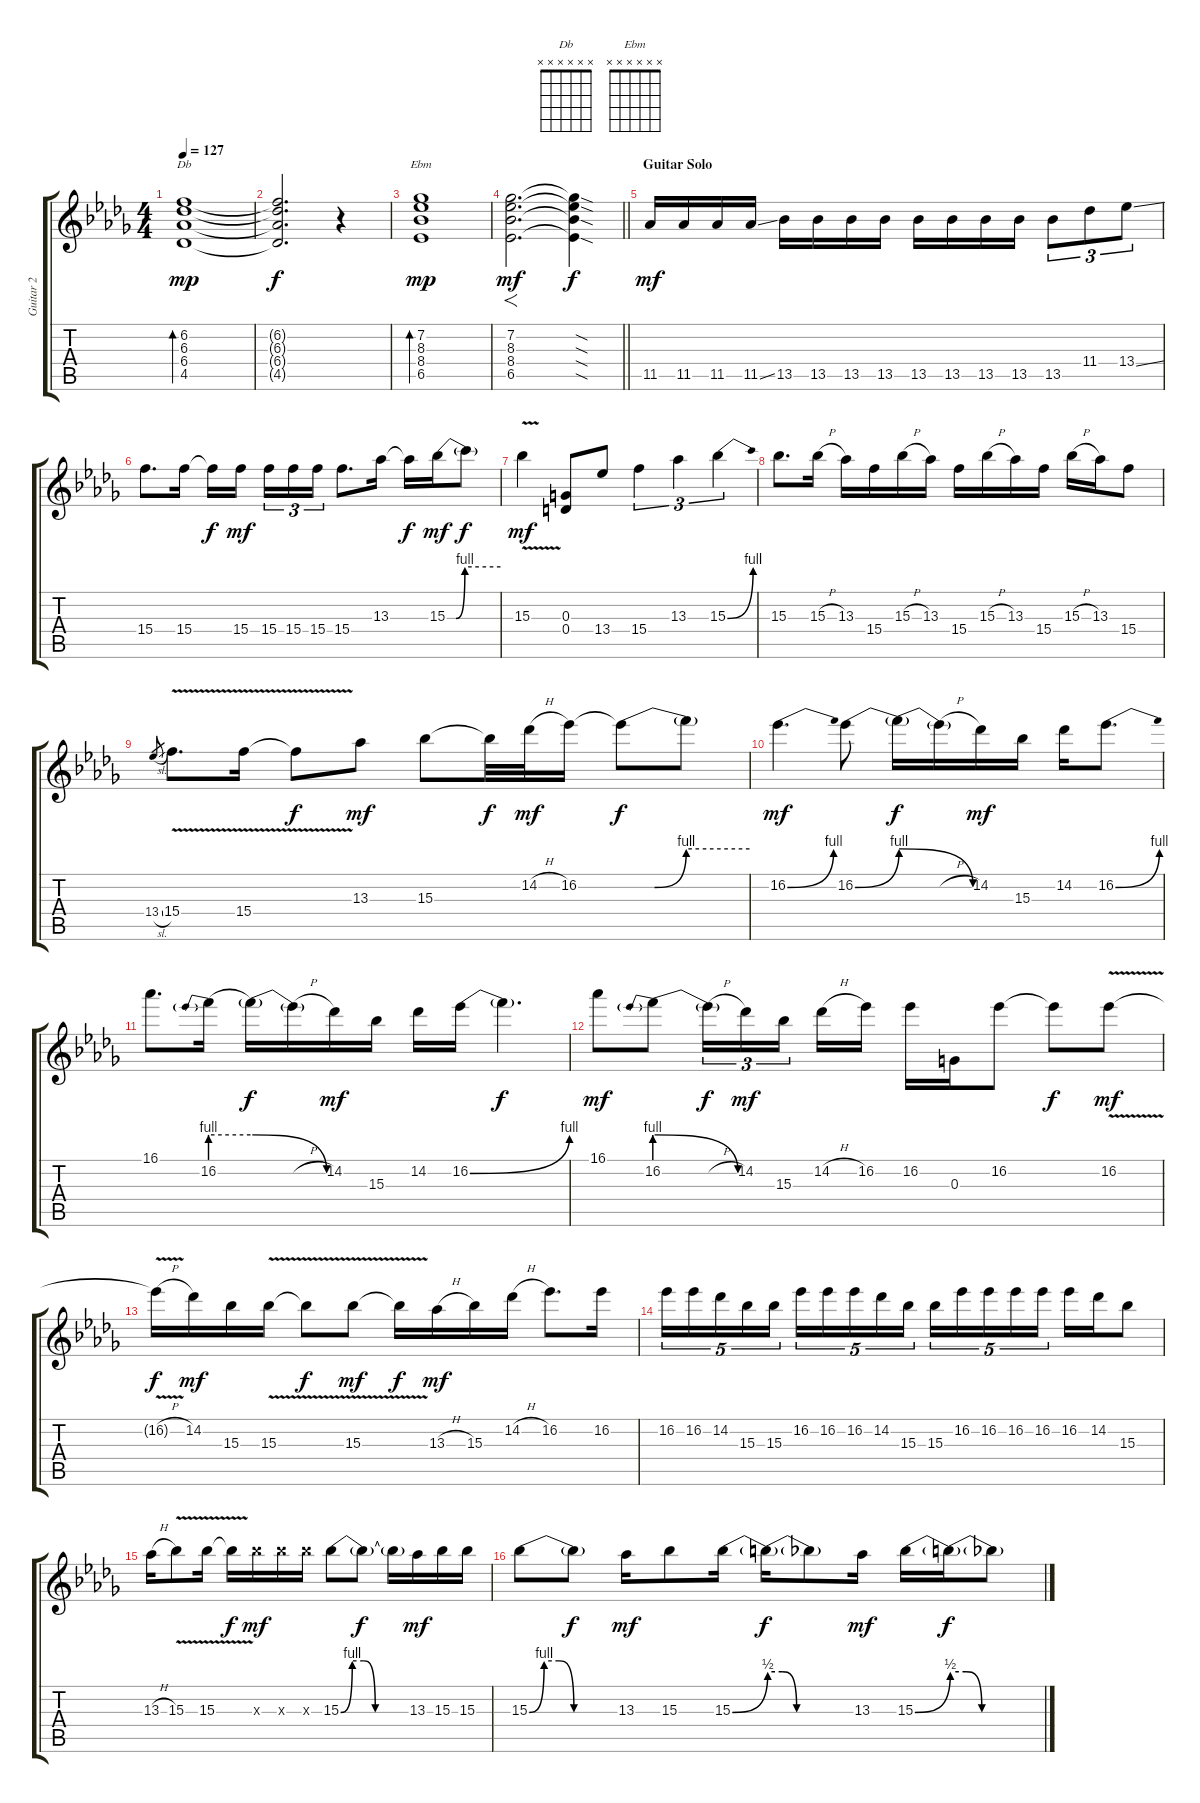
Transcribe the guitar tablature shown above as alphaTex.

\track ("Guitar 2" "Guitar 2") {instrument distortionguitar}
\staff {score tabs}
\tuning (E4 B3 G3 D3 A2 E2) {hide}
\chord ("Db" x x x x x x)
\chord ("Ebm" x x x x x x)
\ts (4 4)
\tempo 127
\clef g2
\ks bbminor
(6.2 6.3 6.4 4.5).1{bd 240 ch "Db" dy mp} |
(6.2{t} 6.3{t} 6.4{t} 4.5{t}).2{d dy f} r.4 |
(7.2 8.3 8.4 6.5).1{bd 240 ch "Ebm" dy mp} |
\barLineRight lightlight
(7.2 8.3 8.4 6.5).2{f d dy mf} (7.2{sod t} 8.3{sod t} 8.4{sod t} 6.5{sod t}).4{dy f} |
\section ("" "Guitar Solo")
11.5.16{dy mf} 11.5.16 11.5.16 11.5{ss}.16 13.5.16 13.5.16 13.5.16 13.5.16 13.5.16 13.5.16 13.5.16 13.5.16 13.5.8{tu (3 2)} 11.4.8{tu (3 2)} 13.4{ss}.8{tu (3 2)} |
15.4.8{d} 15.4.16 15.4{t}.16{dy f} 15.4.16{dy mf beam splitsecondary} 15.4.16{tu (3 2)} 15.4.16{tu (3 2)} 15.4.16{tu (3 2)} 15.4.8{d} 13.3.16 13.3{t}.16{dy f} 15.3{be (custom 0 0 10 0 20 4 60 4)}.16{dy mf} 15.3{t}.8{dy f} |
15.3{v}.4{dy mf} (0.3 0.4).8 13.4.8 15.4.4{tu (3 2)} 13.3.4{tu (3 2)} 15.3{be (bend 0 0 60 4)}.4{tu (3 2)} |
15.3.8{d} 15.3{h}.16 13.3.16 15.4.16 15.3{h}.16 13.3.16 15.4.16 15.3{h}.16 13.3.16 15.4.16 15.3{h}.16 13.3.16 15.4.8 |
13.4{sl}.8{gr} 15.4{v}.8{d} 15.4{v}.16 15.4{t}.8{dy f} 13.3.8{dy mf} 15.3.8 15.3{t}.32{dy f} 14.2{h}.32{dy mf} 16.2.16 16.2{be (custom 0 0 15 0 30 4 60 4) t}.8{dy f} 16.2{t}.8 |
16.2{be (bend 0 0 60 4)}.4{d dy mf} 16.2{be (bend 0 0 60 4)}.8 16.2{be (release 0 4 60 0) t}.16{dy f} 16.2{h t}.16 14.2.16{dy mf} 15.3.16 14.2.16 16.2{be (bend 0 0 60 4)}.8{d} |
16.1.8{d} 16.2{be (prebend 0 4 60 4)}.16 16.2{be (release 0 4 60 0) t}.16{dy f} 16.2{h t}.16 14.2.16{dy mf} 15.3.16 14.2.16 16.2{be (bend 0 0 60 4)}.16 16.2{t}.4{d dy f} |
16.1.8{dy mf} 16.2{be (prebendrelease 0 4 60 0)}.8 16.2{h t}.16{tu (3 2) dy f} 14.2.16{tu (3 2) dy mf} 15.3.16{tu (3 2) beam splitsecondary} 14.2{h}.16 16.2.16 16.2.16 0.3.16 16.2.8 16.2{t}.8{dy f} 16.2{v}.8{dy mf} |
16.2{h t}.16{dy f} 14.2.16{dy mf} 15.3.16 15.3{v}.16 15.3{t}.8{dy f} 15.3{v}.8{dy mf} 15.3{t}.16{dy f} 13.3{h}.16{dy mf} 15.3.16 14.2{h}.16 16.2.8{d} 16.2.16 |
16.2.16{tu (5 4)} 16.2.16{tu (5 4)} 14.2.16{tu (5 4)} 15.3.16{tu (5 4)} 15.3.16{tu (5 4)} 16.2.16{tu (5 4)} 16.2.16{tu (5 4)} 16.2.16{tu (5 4)} 14.2.16{tu (5 4)} 15.3.16{tu (5 4)} 15.3.16{tu (5 4)} 16.2.16{tu (5 4)} 16.2.16{tu (5 4)} 16.2.16{tu (5 4)} 16.2.16{tu (5 4)} 16.2.16 14.2.16 15.3.8 |
13.3{h}.16 15.3{v}.8 15.3{v}.16 15.3{t}.16{dy f} 15.3{x}.16{dy mf} 15.3{x}.16 15.3{x}.16 15.3{be (custom 0 0 10 4 20 4 30 0 60 0)}.8 15.3{t}.8{dy f} 15.3{t}.16 13.3.16{dy mf} 15.3.16 15.3.16 |
15.3{be (custom 0 0 10 4 20 4 30 0 60 0)}.8 15.3{t}.8{dy f} 13.3.16{dy mf} 15.3.8 15.3{be (bend 0 0 60 2)}.16 15.3{be (custom 0 2 10 2 20 0 60 0) t}.16{dy f} 15.3{t}.8 13.3.16{dy mf} 15.3{be (bend 0 0 60 2)}.16 15.3{be (custom 0 2 10 2 20 0 60 0) t}.16{dy f} 15.3{t}.8
